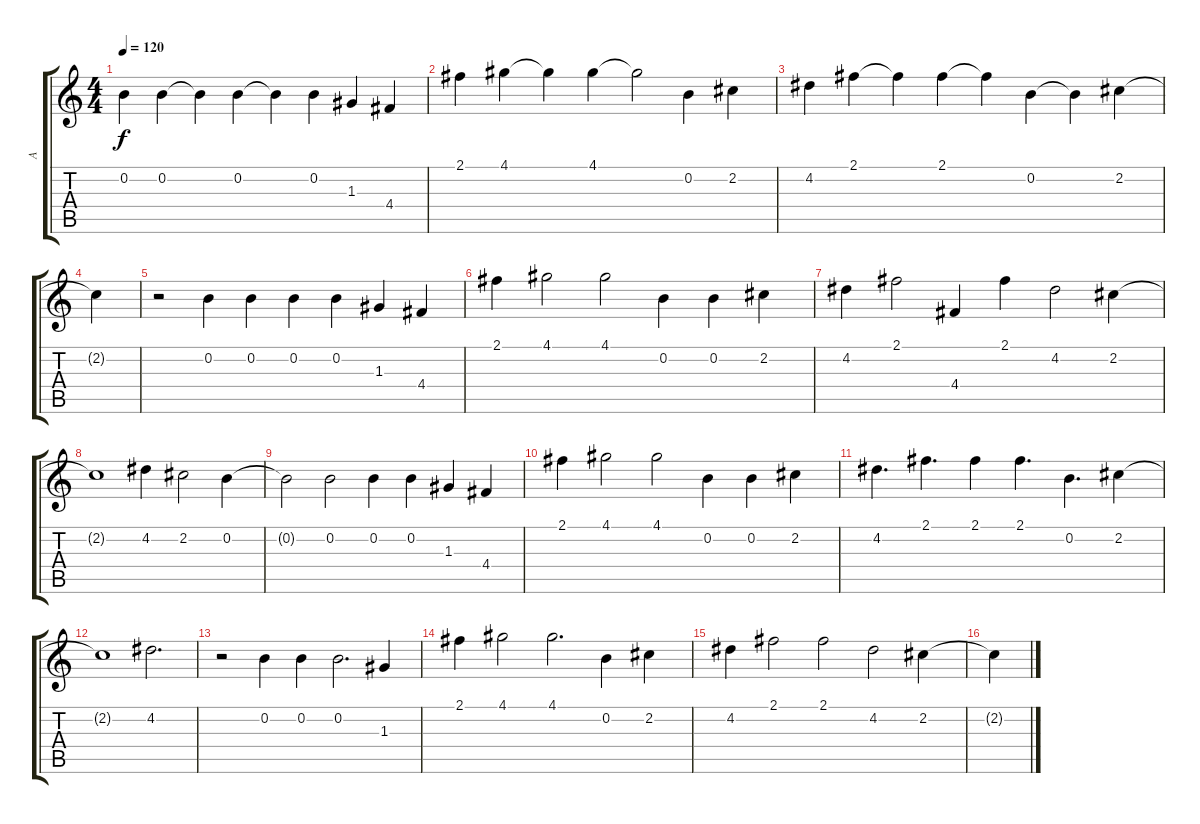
\track ("A" "A") {instrument acousticguitarsteel}
\staff {score tabs}
\tuning (E4 B3 G3 D3 A2 E2) {hide}
\ts (4 4)
\tempo 120
\clef g2
\ks c
0.2{t}.4{dy f} 0.2.4 0.2{t}.4 0.2.4 0.2{t}.4 0.2.4 1.3.4 4.4.4 |
2.1.4 4.1.4 4.1{t}.4 4.1.4 4.1{t}.2 0.2.4 2.2.4 |
4.2.4 2.1.4 2.1{t}.4 2.1.4 2.1{t}.4 0.2.4 0.2{t}.4 2.2.4 |
2.2{t}.4 |
r.2 0.2.4 0.2.4 0.2.4 0.2.4 1.3.4 4.4.4 |
2.1.4 4.1.2 4.1.2 0.2.4 0.2.4 2.2.4 |
4.2.4 2.1.2 4.4.4 2.1.4 4.2.2 2.2.4 |
2.2{t}.1 4.2.4 2.2.2 0.2.4 |
0.2{t}.2 0.2.2 0.2.4 0.2.4 1.3.4 4.4.4 |
2.1.4 4.1.2 4.1.2 0.2.4 0.2.4 2.2.4 |
4.2.4{d} 2.1.4{d} 2.1.4 2.1.4{d} 0.2.4{d} 2.2.4 |
2.2{t}.1 4.2.2{d} |
r.2 0.2.4 0.2.4 0.2.2{d} 1.3.4 |
2.1.4 4.1.2 4.1.2{d} 0.2.4 2.2.4 |
4.2.4 2.1.2 2.1.2 4.2.2 2.2.4 |
2.2{t}.4
